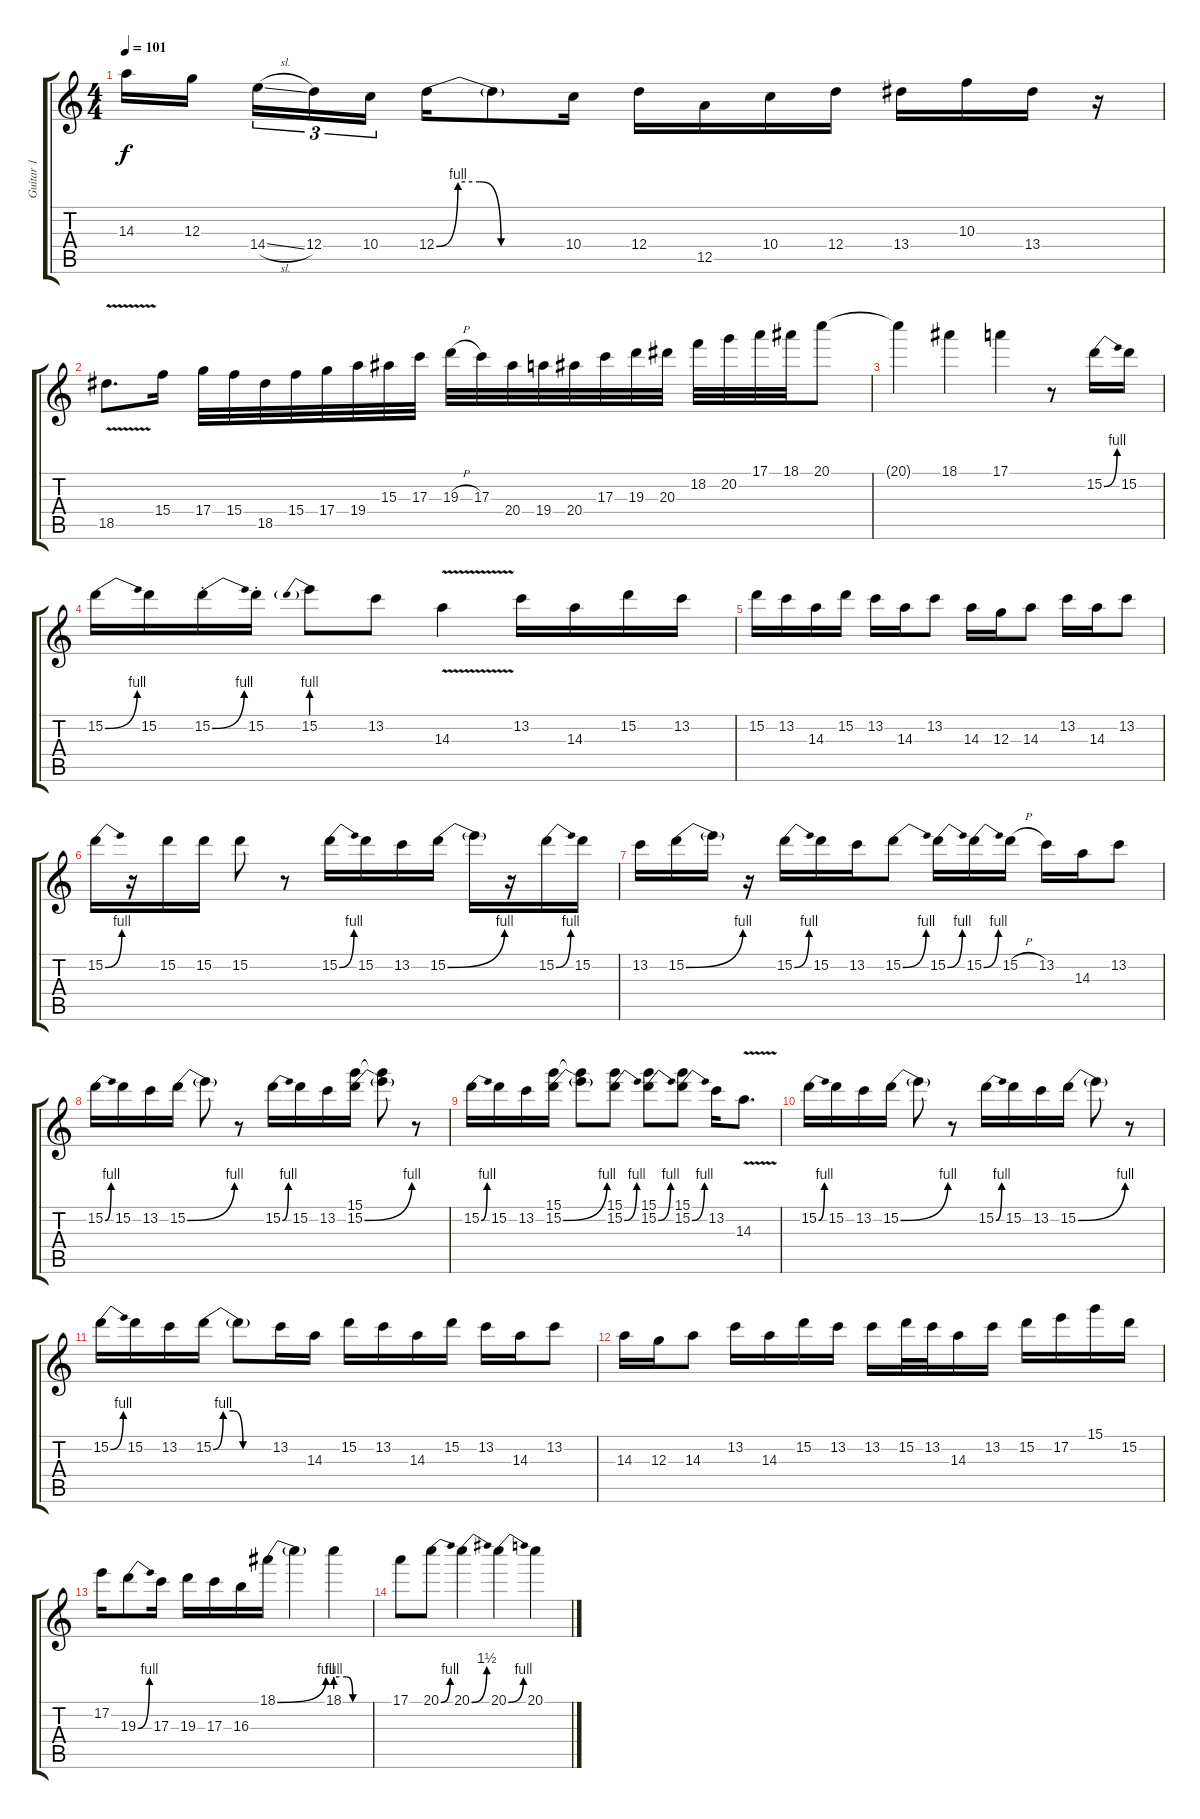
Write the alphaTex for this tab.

\track ("Guitar 1" "Guitar 1") {instrument overdrivenguitar}
\staff {score tabs}
\tuning (E4 B3 G3 D3 A2 E2) {hide}
\ts (4 4)
\tempo 101
\clef g2
\ks c
14.3.16{dy f} 12.3.16{beam splitsecondary} 14.4{sl}.16{tu (3 2)} 12.4.16{tu (3 2)} 10.4.16{tu (3 2)} 12.4{be (custom 0 0 10 4 20 4 30 0 60 0)}.16 12.4{t}.8 10.4.16 12.4.16 12.5.16 10.4.16 12.4.16 13.4.16 10.3.16 13.4.16 r.16 |
18.5{v}.8{d} 15.4.16 17.4.32 15.4.32 18.5.32 15.4.32 17.4.32 19.4.32 15.3.32 17.3.32 19.3{h}.32 17.3.32 20.4.32 19.4.32 20.4.32 17.3.32 19.3.32 20.3.32 18.2.32 20.2.32 17.1.32 18.1.32 20.1.8 |
20.1{t}.4 18.1.4 17.1.4 r.8 15.2{be (bend 0 0 60 4)}.16 15.2.16 |
15.2{be (bend 0 0 60 4)}.16 15.2.16 15.2{be (bend 0 0 60 4) st}.16 15.2{st}.16 15.2{be (prebend 0 4 60 4)}.8 13.2.8 14.3{v}.4 13.2.16 14.3.16 15.2.16 13.2.16 |
15.2.16 13.2.16 14.3.16 15.2.16 13.2.16 14.3.16 13.2.8 14.3.16 12.3.16 14.3.8 13.2.16 14.3.16 13.2.8 |
15.2{be (bend 0 0 60 4)}.16 r.16 15.2.16 15.2.16 15.2.8 r.8 15.2{be (bend 0 0 60 4)}.16 15.2.16 13.2.16 15.2{be (bend 0 0 60 4)}.16 15.2{t}.16 r.16 15.2{be (bend 0 0 60 4)}.16 15.2.16 |
13.2.16 15.2{be (bend 0 0 60 4)}.16 15.2{t}.16 r.16 15.2{be (bend 0 0 60 4)}.16 15.2.16 13.2.16 15.2{be (bend 0 0 60 4)}.8 15.2{be (bend 0 0 60 4)}.16 15.2{be (bend 0 0 60 4)}.16 15.2{h}.16 13.2.16 14.3.16 13.2.8 |
15.2{be (bend 0 0 60 4)}.16 15.2.16 13.2.16 15.2{be (bend 0 0 60 4)}.16 15.2{t}.8 r.8 15.2{be (bend 0 0 60 4)}.16 15.2.16 13.2.16 (15.1 15.2{be (bend 0 0 60 4)}).16 (15.1{t} 15.2{t}).8 r.8 |
15.2{be (bend 0 0 60 4)}.16 15.2.16 13.2.16 (15.1 15.2{be (bend 0 0 60 4)}).16 (15.1{t} 15.2{t}).8 (15.1 15.2{be (bend 0 0 60 4)}).8 (15.1 15.2{be (bend 0 0 60 4)}).8 (15.1 15.2{be (bend 0 0 60 4)}).8 13.2.16 14.3{v}.8{d} |
15.2{be (bend 0 0 60 4)}.16 15.2.16 13.2.16 15.2{be (bend 0 0 60 4)}.16 15.2{t}.8 r.8 15.2{be (bend 0 0 60 4)}.16 15.2.16 13.2.16 15.2{be (bend 0 0 60 4)}.16 15.2{t}.8 r.8 |
15.2{be (bend 0 0 60 4)}.16 15.2.16 13.2.16 15.2{be (custom 0 0 10 4 20 4 30 0 60 0)}.16 15.2{t}.8 13.2.16 14.3.16 15.2.16 13.2.16 14.3.16 15.2.16 13.2.16 14.3.16 13.2.8 |
14.3.16 12.3.16 14.3.8 13.2.16 14.3.16 15.2.16 13.2.16 13.2.16 15.2.32 13.2.32 14.3.16 13.2.16 15.2.16 17.2.16 15.1.16 15.2.16 |
17.2.16 19.3{be (bend 0 0 60 4)}.8 17.3.16 19.3.16 17.3.16 16.3.16 18.1{be (bend 0 0 60 4)}.16 18.1{t}.4 18.1{be (custom 0 4 20 4 31 0 60 0)}.4 |
17.1.8 20.1{be (bend 0 0 60 4)}.8 20.1{be (bend 0 0 60 6)}.4 20.1{be (bend 0 0 60 4)}.4 20.1.4
